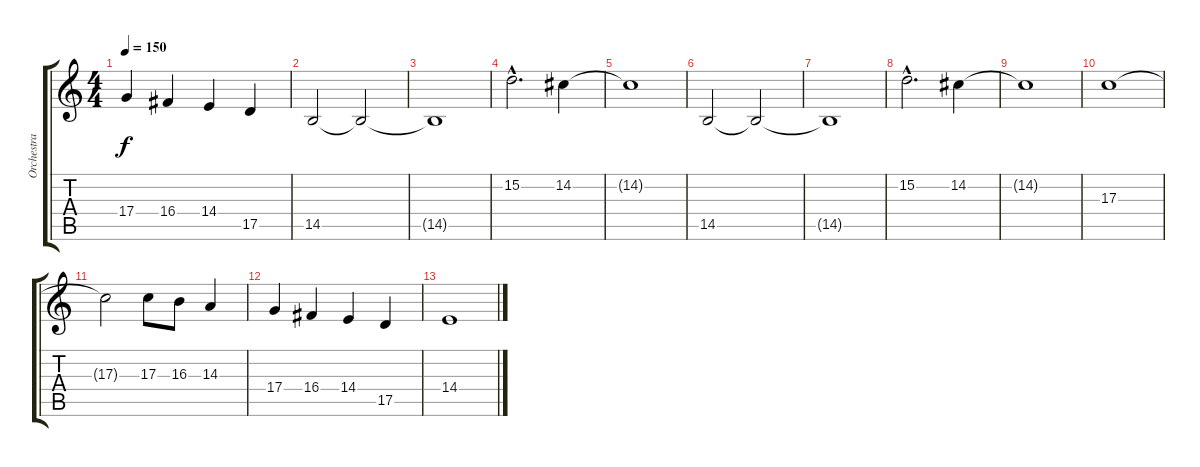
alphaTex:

\track ("Orchestra (high)" "Orchestra ") {instrument stringensemble1}
\staff {score tabs}
\tuning (E4 B3 G3 D3 A2 E2) {hide}
\ts (4 4)
\tempo 150
\clef g2
\ks c
17.4.4{dy f} 16.4.4 14.4.4 17.5.4 |
14.5.2 14.5{t}.2 |
14.5{t}.1 |
15.2{hac}.2{d} 14.2.4 |
14.2{t}.1 |
14.5.2 14.5{t}.2 |
14.5{t}.1 |
15.2{hac}.2{d} 14.2.4 |
14.2{t}.1 |
17.3.1 |
17.3{t}.2 17.3.8 16.3.8 14.3.4 |
17.4.4 16.4.4 14.4.4 17.5.4 |
14.4.1
